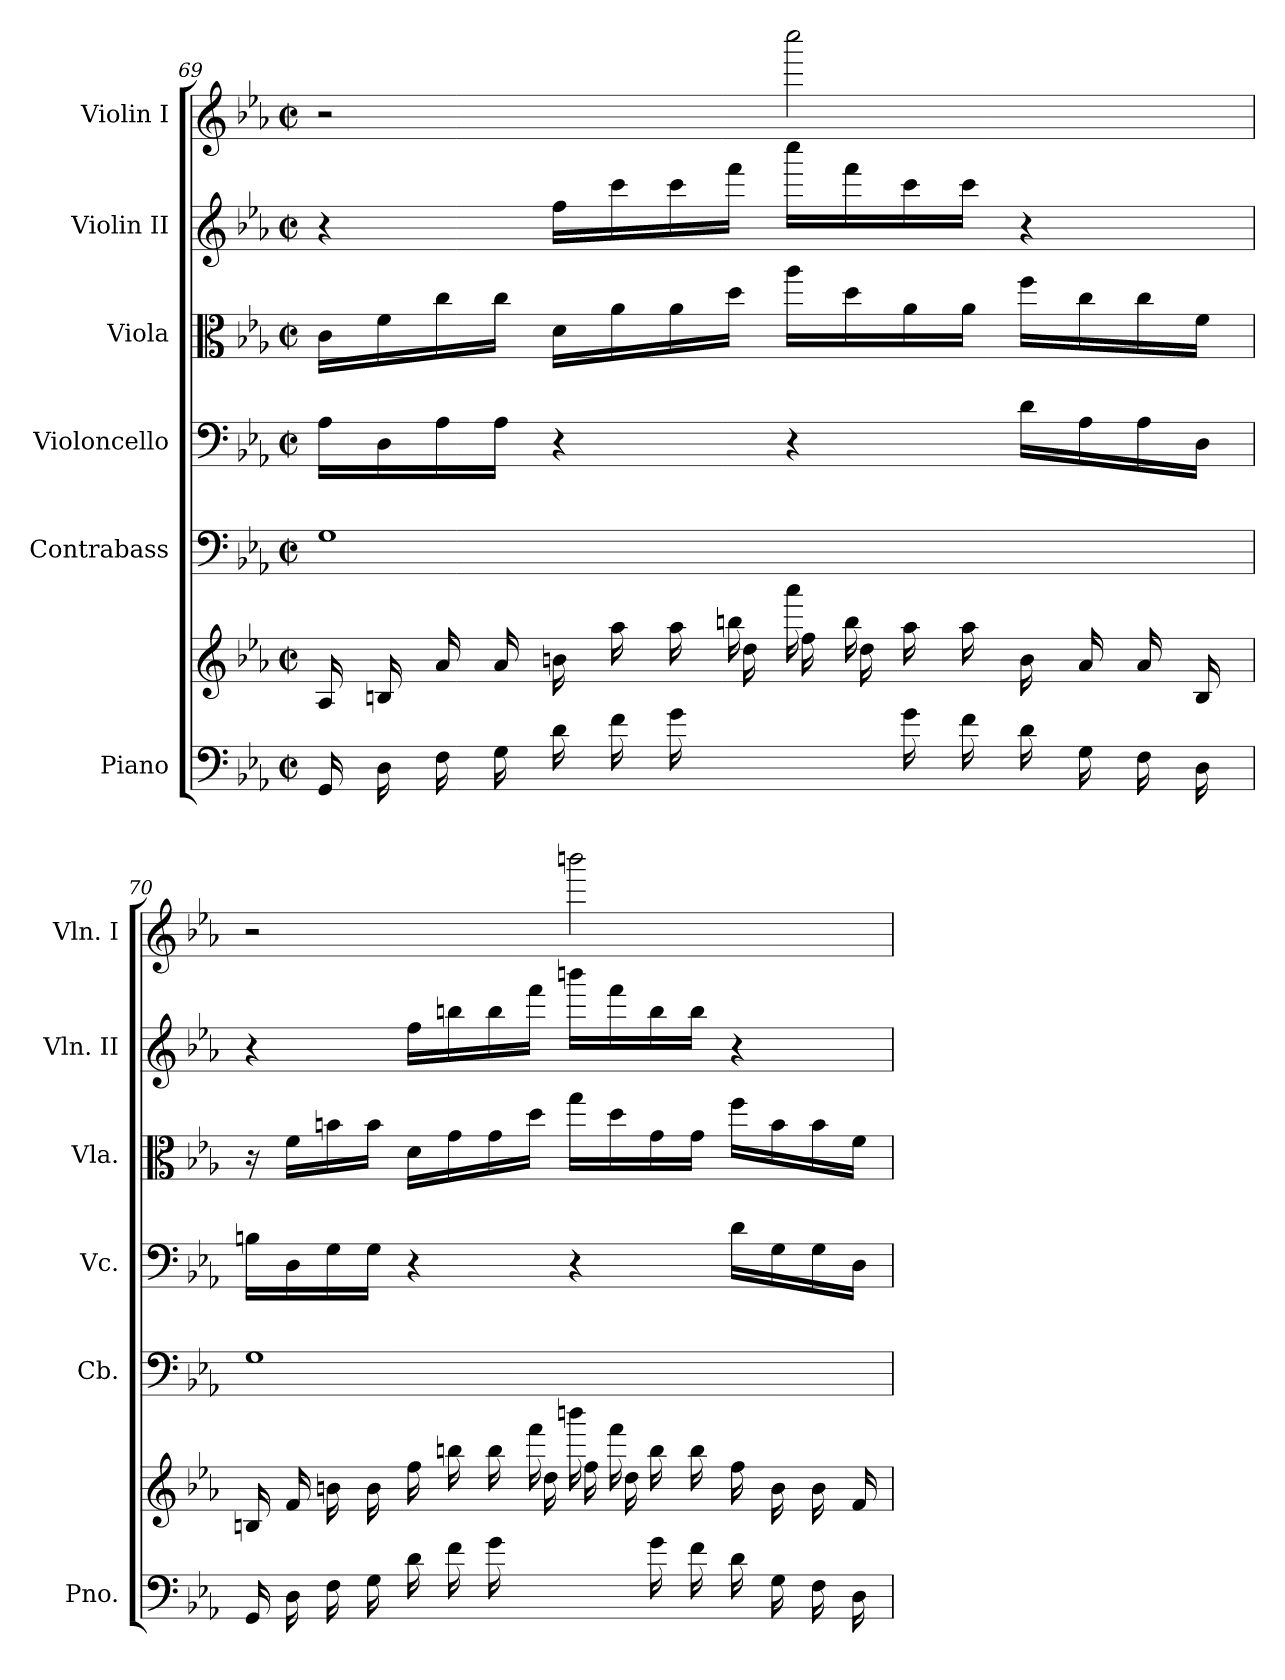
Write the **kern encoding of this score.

**kern	**kern	**kern	**kern	**kern	**kern	**kern
*part6	*part6	*part5	*part4	*part3	*part2	*part1
*staff7	*staff6	*staff5	*staff4	*staff3	*staff2	*staff1
*I"Piano	*	*I"Contrabass	*I"Violoncello	*I"Viola	*I"Violin II	*I"Violin I
*I'Pno.	*	*I'Cb.	*I'Vc.	*I'Vla.	*I'Vln. II	*I'Vln. I
*clefF4	*clefG2	*clefF4	*clefF4	*clefC3	*clefG2	*clefG2
*	*	*ITrd7c12	*	*	*	*
*k[b-e-a-]	*k[b-e-a-]	*k[b-e-a-]	*k[b-e-a-]	*k[b-e-a-]	*k[b-e-a-]	*k[b-e-a-]
*M2/2	*M2/2	*M2/2	*M2/2	*M2/2	*M2/2	*M2/2
*met(c|)	*met(c|)	*met(c|)	*met(c|)	*met(c|)	*met(c|)	*met(c|)
=69	=69	=69	=69	=69	=69	=69
*	*^	*	*	*	*	*
16GG/	16A-/	4..ryy	1GG	16A-\LL	16c\LL	4r	2r
16D\	16Bn/	.	.	16D\	16f\	.	.
16F\	16a-/	.	.	16A-\	16cc\	.	.
16G\	16a-/	.	.	16A-\JJ	16cc\JJ	.	.
16d\	16bn\	.	.	4r	16d\LL	16ff\LL	.
16f\	16aa-\	.	.	.	16a-\	16ccc\	.
16g\	16aa-\	.	.	.	16a-\	16ccc\	.
8.ryy	16bbn\	16dd\	.	.	16dd\JJ	16fff\JJ	.
.	16aaa-\	16ff\	.	4r	16aa-\LL	16cccc\LL	2cccc\
.	16bb\	16dd\	.	.	16dd\	16fff\	.
16g\	16aa-\	4.ryy	.	.	16a-\	16ccc\	.
16f\	16aa-\	.	.	.	16a-\JJ	16ccc\JJ	.
16d\	16b\	.	.	16d\LL	16ff\LL	4r	.
16G\	16a-/	.	.	16A-\	16cc\	.	.
16F\	16a-/	.	.	16A-\	16cc\	.	.
16D\	16B/	.	.	16D\JJ	16f\JJ	.	.
!!LO:LB:g=z
=70	=70	=70	=70	=70	=70	=70	=70
16GG/	16Bn/	4..ryy	1GG	16Bn\LL	16r	4r	2r
16D\	16f/	.	.	16D\	16f\LL	.	.
16F\	16bn\	.	.	16G\	16bn\	.	.
16G\	16b\	.	.	16G\JJ	16b\JJ	.	.
16d\	16ff\	.	.	4r	16d\LL	16ff\LL	.
16f\	16bbn\	.	.	.	16g\	16bbn\	.
16g\	16bb\	.	.	.	16g\	16bb\	.
8.ryy	16fff\	16dd\	.	.	16dd\JJ	16fff\JJ	.
.	16bbbn\	16ff\	.	4r	16gg\LL	16bbbn\LL	2bbbn\
.	16fff\	16dd\	.	.	16dd\	16fff\	.
16g\	16bb\	4.ryy	.	.	16g\	16bb\	.
16f\	16bb\	.	.	.	16g\JJ	16bb\JJ	.
16d\	16ff\	.	.	16d\LL	16ff\LL	4r	.
16G\	16b\	.	.	16G\	16b\	.	.
16F\	16b\	.	.	16G\	16b\	.	.
16D\	16f/	.	.	16D\JJ	16f\JJ	.	.
*	*v	*v	*	*	*	*	*
=	=	=	=	=	=	=
*-	*-	*-	*-	*-	*-	*-
